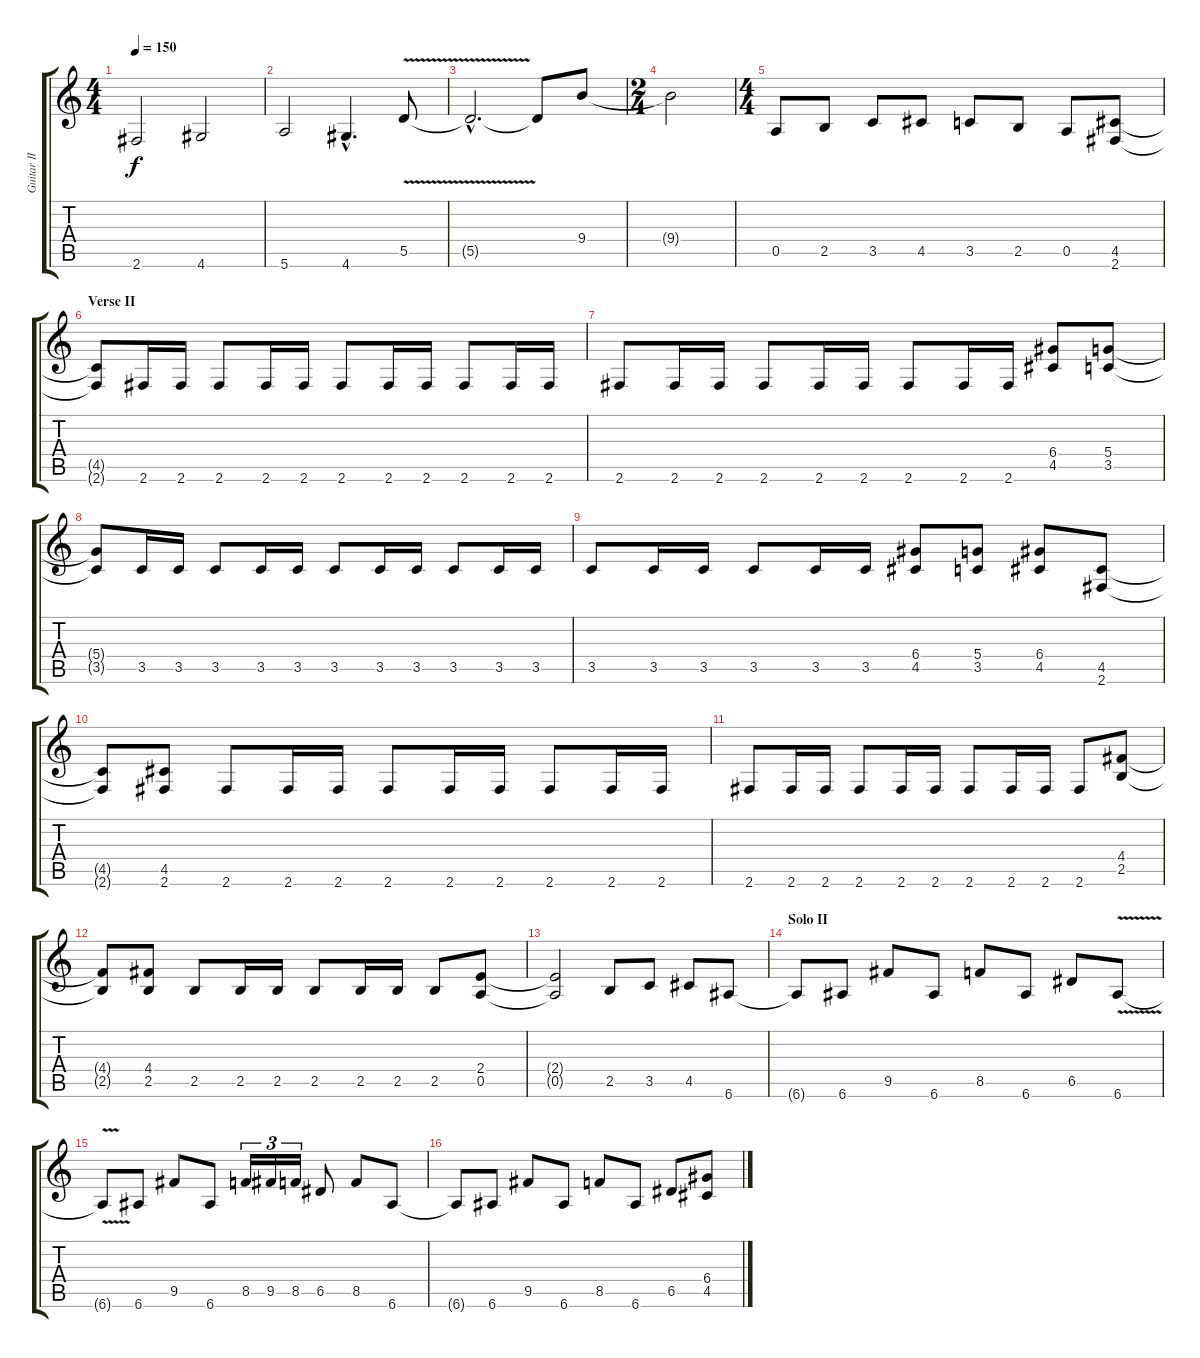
\track ("Guitar II" "Guitar II") {instrument overdrivenguitar}
\staff {score tabs}
\tuning (E4 B3 G3 D3 A2 E2) {hide}
\ts (4 4)
\tempo 150
\clef g2
\ks c
2.6{t}.2{dy f} 4.6.2 |
5.6.2 4.6{hac}.4{d} 5.5{v}.8 |
5.5{hac t}.2{d} 5.5{t}.8 9.4.8 |
\ts (2 4)
9.4{t}.2 |
\ts (4 4)
0.5.8 2.5.8 3.5.8 4.5.8 3.5.8 2.5.8 0.5.8 (4.5 2.6).8 |
\section ("" "Verse II")
(4.5{t} 2.6{t}).8 2.6.16 2.6.16 2.6.8 2.6.16 2.6.16 2.6.8 2.6.16 2.6.16 2.6.8 2.6.16 2.6.16 |
2.6.8 2.6.16 2.6.16 2.6.8 2.6.16 2.6.16 2.6.8 2.6.16 2.6.16 (6.4 4.5).8 (5.4 3.5).8 |
(5.4{t} 3.5{t}).8 3.5.16 3.5.16 3.5.8 3.5.16 3.5.16 3.5.8 3.5.16 3.5.16 3.5.8 3.5.16 3.5.16 |
3.5.8 3.5.16 3.5.16 3.5.8 3.5.16 3.5.16 (6.4 4.5).8 (5.4 3.5).8 (6.4 4.5).8 (4.5 2.6).8 |
(4.5{t} 2.6{t}).8 (4.5 2.6).8 2.6.8 2.6.16 2.6.16 2.6.8 2.6.16 2.6.16 2.6.8 2.6.16 2.6.16 |
2.6.8 2.6.16 2.6.16 2.6.8 2.6.16 2.6.16 2.6.8 2.6.16 2.6.16 2.6.8 (4.4 2.5).8 |
(4.4{t} 2.5{t}).8 (4.4 2.5).8 2.5.8 2.5.16 2.5.16 2.5.8 2.5.16 2.5.16 2.5.8 (2.4 0.5).8 |
(2.4{t} 0.5{t}).2 2.5.8 3.5.8 4.5.8 6.6.8 |
\section ("" "Solo II")
6.6{t}.8 6.6.8 9.5.8 6.6.8 8.5.8 6.6.8 6.5.8 6.6{v}.8 |
6.6{t}.8 6.6.8 9.5.8 6.6.8 8.5.16{tu (3 2)} 9.5.16{tu (3 2)} 8.5.16{tu (3 2)} 6.5.8 8.5.8 6.6.8 |
6.6{t}.8 6.6.8 9.5.8 6.6.8 8.5.8 6.6.8 6.5.8 (6.4 4.5).8
